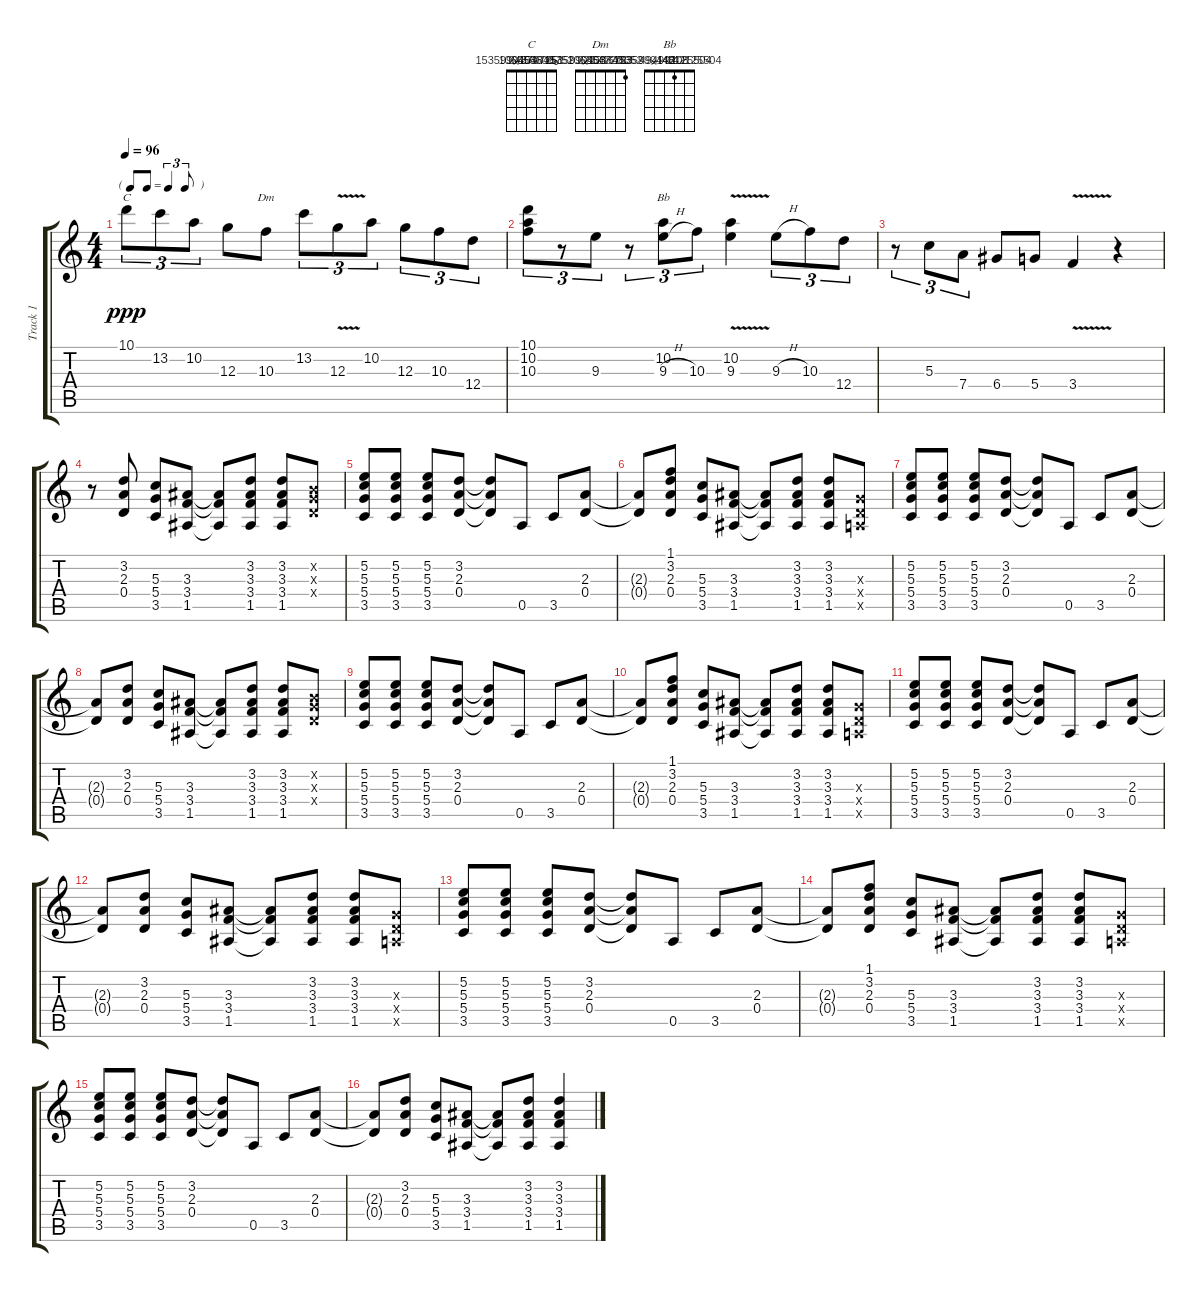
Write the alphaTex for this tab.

\track ("Track 1" "Track 1") {instrument acousticguitarsteel}
\staff {score tabs}
\tuning (E4 B3 G3 D3 A2 E2) {hide}
\chord ("C" 0 153848752 243707251 106656600 x 1535990404)
\chord ("Dm" 1 153848352 221216723 106654720 x 1535990408)
\chord ("Bb" 142125504 142125504 1 49499208 x 1535990448)
\ts (4 4)
\tf triplet8th
\tempo 96
\clef g2
\ks aminor
10.1.8{tu (3 2) ch "C" dy ppp} 13.2.8{tu (3 2)} 10.2.8{tu (3 2)} 12.3.8 10.3.8{ch "Dm"} 13.2.8{tu (3 2)} 12.3{v}.8{tu (3 2)} 10.2.8{tu (3 2)} 12.3.8{tu (3 2)} 10.3.8{tu (3 2)} 12.4.8{tu (3 2)} |
(10.1 10.2 10.3).8{tu (3 2)} r.8{tu (3 2)} 9.3.8{tu (3 2)} r.8{tu (3 2)} (10.2 9.3{h}).8{tu (3 2) ch "Bb"} 10.3.8{tu (3 2)} (10.2{v} 9.3{v}).4 9.3{h}.8{tu (3 2)} 10.3.8{tu (3 2)} 12.4.8{tu (3 2)} |
r.8{tu (3 2)} 5.3.8{tu (3 2)} 7.4.8{tu (3 2)} 6.4.8 5.4.8 3.4{v}.4 r.4 |
r.8 (3.2 2.3 0.4).8 (5.3 5.4 3.5).8 (3.3 3.4 1.5).8 (3.3{t} 3.4{t} 1.5{t}).8 (3.2 3.3 3.4 1.5).8 (3.2 3.3 3.4 1.5).8 (0.2{x} 0.3{x} 0.4{x}).8 |
(5.2 5.3 5.4 3.5).8 (5.2 5.3 5.4 3.5).8 (5.2 5.3 5.4 3.5).8 (3.2 2.3 0.4).8 (3.2{t} 2.3{t} 0.4{t}).8 0.5.8 3.5.8 (2.3 0.4).8 |
(2.3{t} 0.4{t}).8 (1.1 3.2 2.3 0.4).8 (5.3 5.4 3.5).8 (3.3 3.4 1.5).8 (3.3{t} 3.4{t} 1.5{t}).8 (3.2 3.3 3.4 1.5).8 (3.2 3.3 3.4 1.5).8 (0.3{x} 0.4{x} 0.5{x}).8 |
(5.2 5.3 5.4 3.5).8 (5.2 5.3 5.4 3.5).8 (5.2 5.3 5.4 3.5).8 (3.2 2.3 0.4).8 (3.2{t} 2.3{t} 0.4{t}).8 0.5.8 3.5.8 (2.3 0.4).8 |
(2.3{t} 0.4{t}).8 (3.2 2.3 0.4).8 (5.3 5.4 3.5).8 (3.3 3.4 1.5).8 (3.3{t} 3.4{t} 1.5{t}).8 (3.2 3.3 3.4 1.5).8 (3.2 3.3 3.4 1.5).8 (0.2{x} 0.3{x} 0.4{x}).8 |
(5.2 5.3 5.4 3.5).8 (5.2 5.3 5.4 3.5).8 (5.2 5.3 5.4 3.5).8 (3.2 2.3 0.4).8 (3.2{t} 2.3{t} 0.4{t}).8 0.5.8 3.5.8 (2.3 0.4).8 |
(2.3{t} 0.4{t}).8 (1.1 3.2 2.3 0.4).8 (5.3 5.4 3.5).8 (3.3 3.4 1.5).8 (3.3{t} 3.4{t} 1.5{t}).8 (3.2 3.3 3.4 1.5).8 (3.2 3.3 3.4 1.5).8 (0.3{x} 0.4{x} 0.5{x}).8 |
(5.2 5.3 5.4 3.5).8 (5.2 5.3 5.4 3.5).8 (5.2 5.3 5.4 3.5).8 (3.2 2.3 0.4).8 (3.2{t} 2.3{t} 0.4{t}).8 0.5.8 3.5.8 (2.3 0.4).8 |
(2.3{t} 0.4{t}).8 (3.2 2.3 0.4).8 (5.3 5.4 3.5).8 (3.3 3.4 1.5).8 (3.3{t} 3.4{t} 1.5{t}).8 (3.2 3.3 3.4 1.5).8 (3.2 3.3 3.4 1.5).8 (0.3{x} 0.4{x} 0.5{x}).8 |
(5.2 5.3 5.4 3.5).8 (5.2 5.3 5.4 3.5).8 (5.2 5.3 5.4 3.5).8 (3.2 2.3 0.4).8 (3.2{t} 2.3{t} 0.4{t}).8 0.5.8 3.5.8 (2.3 0.4).8 |
(2.3{t} 0.4{t}).8 (1.1 3.2 2.3 0.4).8 (5.3 5.4 3.5).8 (3.3 3.4 1.5).8 (3.3{t} 3.4{t} 1.5{t}).8 (3.2 3.3 3.4 1.5).8 (3.2 3.3 3.4 1.5).8 (0.3{x} 0.4{x} 0.5{x}).8 |
(5.2 5.3 5.4 3.5).8 (5.2 5.3 5.4 3.5).8 (5.2 5.3 5.4 3.5).8 (3.2 2.3 0.4).8 (3.2{t} 2.3{t} 0.4{t}).8 0.5.8 3.5.8 (2.3 0.4).8 |
(2.3{t} 0.4{t}).8 (3.2 2.3 0.4).8 (5.3 5.4 3.5).8 (3.3 3.4 1.5).8 (3.3{t} 3.4{t} 1.5{t}).8 (3.2 3.3 3.4 1.5).8 (3.2 3.3 3.4 1.5).4
